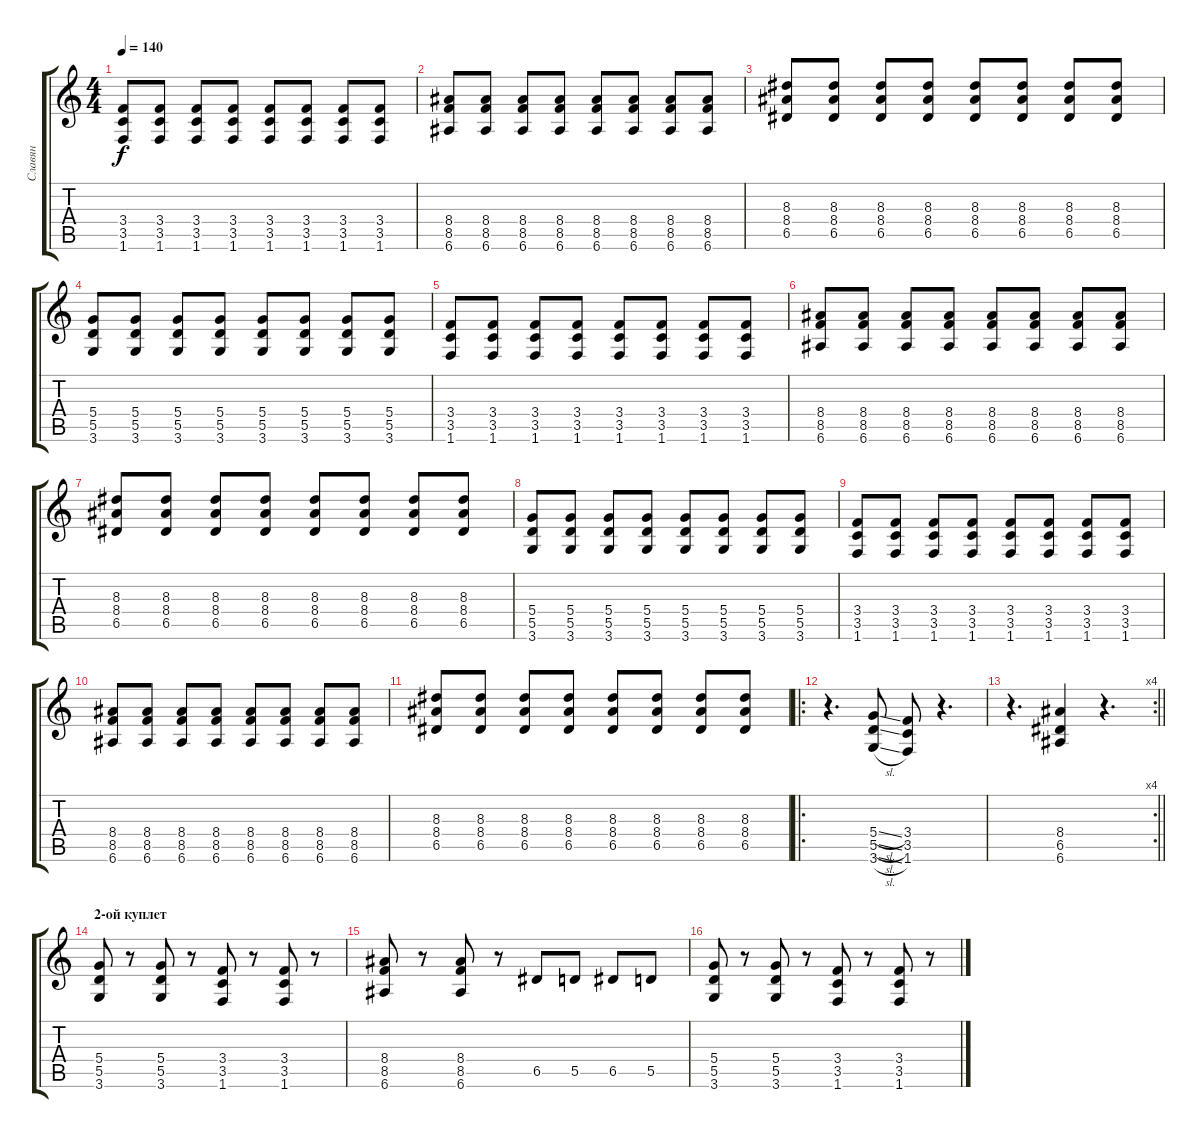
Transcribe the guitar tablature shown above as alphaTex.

\track ("Славян" "Славян") {instrument distortionguitar}
\staff {score tabs}
\tuning (E4 B3 G3 D3 A2 E2) {hide}
\ts (4 4)
\tempo 140
\clef g2
\ks c
(3.4 3.5 1.6).8{dy f} (3.4 3.5 1.6).8 (3.4 3.5 1.6).8 (3.4 3.5 1.6).8 (3.4 3.5 1.6).8 (3.4 3.5 1.6).8 (3.4 3.5 1.6).8 (3.4 3.5 1.6).8 |
(8.4 8.5 6.6).8 (8.4 8.5 6.6).8 (8.4 8.5 6.6).8 (8.4 8.5 6.6).8 (8.4 8.5 6.6).8 (8.4 8.5 6.6).8 (8.4 8.5 6.6).8 (8.4 8.5 6.6).8 |
(8.3 8.4 6.5).8 (8.3 8.4 6.5).8 (8.3 8.4 6.5).8 (8.3 8.4 6.5).8 (8.3 8.4 6.5).8 (8.3 8.4 6.5).8 (8.3 8.4 6.5).8 (8.3 8.4 6.5).8 |
(5.4 5.5 3.6).8 (5.4 5.5 3.6).8 (5.4 5.5 3.6).8 (5.4 5.5 3.6).8 (5.4 5.5 3.6).8 (5.4 5.5 3.6).8 (5.4 5.5 3.6).8 (5.4 5.5 3.6).8 |
(3.4 3.5 1.6).8 (3.4 3.5 1.6).8 (3.4 3.5 1.6).8 (3.4 3.5 1.6).8 (3.4 3.5 1.6).8 (3.4 3.5 1.6).8 (3.4 3.5 1.6).8 (3.4 3.5 1.6).8 |
(8.4 8.5 6.6).8 (8.4 8.5 6.6).8 (8.4 8.5 6.6).8 (8.4 8.5 6.6).8 (8.4 8.5 6.6).8 (8.4 8.5 6.6).8 (8.4 8.5 6.6).8 (8.4 8.5 6.6).8 |
(8.3 8.4 6.5).8 (8.3 8.4 6.5).8 (8.3 8.4 6.5).8 (8.3 8.4 6.5).8 (8.3 8.4 6.5).8 (8.3 8.4 6.5).8 (8.3 8.4 6.5).8 (8.3 8.4 6.5).8 |
(5.4 5.5 3.6).8 (5.4 5.5 3.6).8 (5.4 5.5 3.6).8 (5.4 5.5 3.6).8 (5.4 5.5 3.6).8 (5.4 5.5 3.6).8 (5.4 5.5 3.6).8 (5.4 5.5 3.6).8 |
(3.4 3.5 1.6).8 (3.4 3.5 1.6).8 (3.4 3.5 1.6).8 (3.4 3.5 1.6).8 (3.4 3.5 1.6).8 (3.4 3.5 1.6).8 (3.4 3.5 1.6).8 (3.4 3.5 1.6).8 |
(8.4 8.5 6.6).8 (8.4 8.5 6.6).8 (8.4 8.5 6.6).8 (8.4 8.5 6.6).8 (8.4 8.5 6.6).8 (8.4 8.5 6.6).8 (8.4 8.5 6.6).8 (8.4 8.5 6.6).8 |
(8.3 8.4 6.5).8 (8.3 8.4 6.5).8 (8.3 8.4 6.5).8 (8.3 8.4 6.5).8 (8.3 8.4 6.5).8 (8.3 8.4 6.5).8 (8.3 8.4 6.5).8 (8.3 8.4 6.5).8 |
\ro
r.4{d volume 9 instrument guitarfretnoise} (5.4{sl} 5.5{sl} 3.6{sl}).8 (3.4 3.5 1.6).8 r.4{d} |
\rc 4
\barLineRight lightlight
r.4{d} (8.4 6.5 6.6).4 r.4{d} |
\section ("" "2-ой куплет")
(5.4 5.5 3.6).8{volume 13 instrument distortionguitar} r.8 (5.4 5.5 3.6).8 r.8 (3.4 3.5 1.6).8 r.8 (3.4 3.5 1.6).8 r.8 |
(8.4 8.5 6.6).8 r.8 (8.4 8.5 6.6).8 r.8 6.5.8 5.5.8 6.5.8 5.5.8 |
(5.4 5.5 3.6).8 r.8 (5.4 5.5 3.6).8 r.8 (3.4 3.5 1.6).8 r.8 (3.4 3.5 1.6).8 r.8
